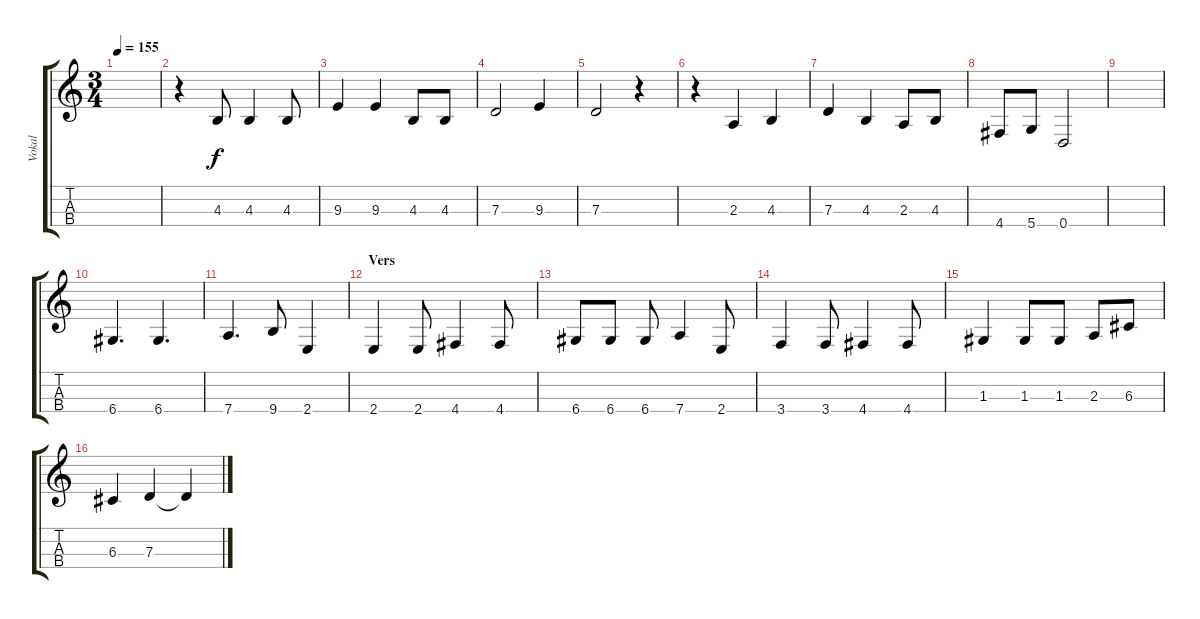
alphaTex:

\track ("Vokal" "Vokal") {instrument acousticgrandpiano}
\staff {score tabs}
\tuning (E4 B3 G3 D3) {hide}
\ts (3 4)
\tempo 155
\clef g2
\ks c
|
r.4 4.3.8 4.3.4 4.3.8 |
9.3.4 9.3.4 4.3.8 4.3.8 |
7.3.2 9.3.4 |
7.3.2 r.4 |
r.4 2.3.4 4.3.4 |
7.3.4 4.3.4 2.3.8 4.3.8 |
4.4.8 5.4.8 0.4.2 |
|
6.4.4{d} 6.4.4{d} |
7.4.4{d} 9.4.8 2.4.4 |
\section ("" "Vers")
2.4.4 2.4.8 4.4.4 4.4.8 |
6.4.8 6.4.8 6.4.8 7.4.4 2.4.8 |
3.4.4 3.4.8 4.4.4 4.4.8 |
1.3.4 1.3.8 1.3.8 2.3.8 6.3.8 |
6.3.4 7.3.4 7.3{t}.4
